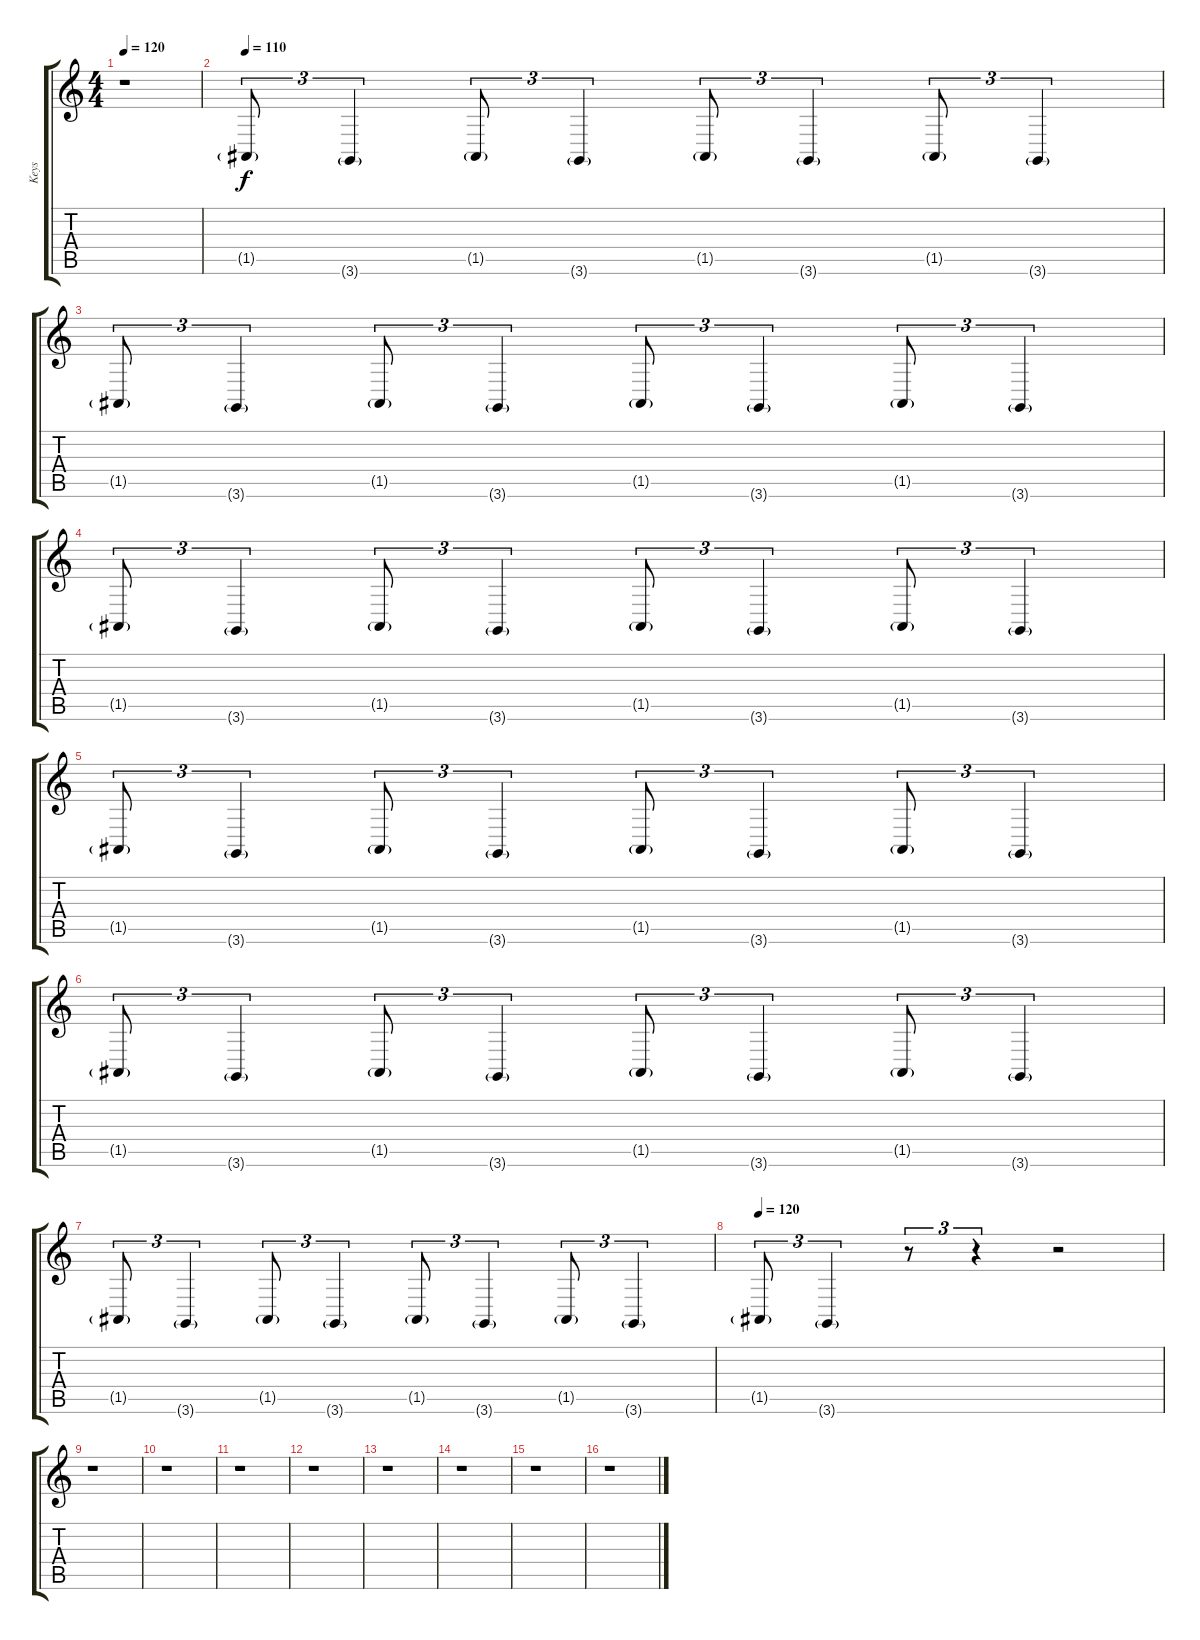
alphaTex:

\track ("Keys" "Keys") {instrument rockorgan}
\staff {score tabs}
\tuning (E4 B3 G3 D3 A2 E2) {hide}
\ts (4 4)
\tempo 120
\clef g2
\ks c
r.1{dy f instrument rockorgan} |
\tempo 110
1.5{g}.8{tu (3 2)} 3.6{g}.4{tu (3 2)} 1.5{g}.8{tu (3 2)} 3.6{g}.4{tu (3 2)} 1.5{g}.8{tu (3 2)} 3.6{g}.4{tu (3 2)} 1.5{g}.8{tu (3 2)} 3.6{g}.4{tu (3 2)} |
1.5{g}.8{tu (3 2)} 3.6{g}.4{tu (3 2)} 1.5{g}.8{tu (3 2)} 3.6{g}.4{tu (3 2)} 1.5{g}.8{tu (3 2)} 3.6{g}.4{tu (3 2)} 1.5{g}.8{tu (3 2)} 3.6{g}.4{tu (3 2)} |
1.5{g}.8{tu (3 2)} 3.6{g}.4{tu (3 2)} 1.5{g}.8{tu (3 2)} 3.6{g}.4{tu (3 2)} 1.5{g}.8{tu (3 2)} 3.6{g}.4{tu (3 2)} 1.5{g}.8{tu (3 2)} 3.6{g}.4{tu (3 2)} |
1.5{g}.8{tu (3 2)} 3.6{g}.4{tu (3 2)} 1.5{g}.8{tu (3 2)} 3.6{g}.4{tu (3 2)} 1.5{g}.8{tu (3 2)} 3.6{g}.4{tu (3 2)} 1.5{g}.8{tu (3 2)} 3.6{g}.4{tu (3 2)} |
1.5{g}.8{tu (3 2)} 3.6{g}.4{tu (3 2)} 1.5{g}.8{tu (3 2)} 3.6{g}.4{tu (3 2)} 1.5{g}.8{tu (3 2)} 3.6{g}.4{tu (3 2)} 1.5{g}.8{tu (3 2)} 3.6{g}.4{tu (3 2)} |
1.5{g}.8{tu (3 2)} 3.6{g}.4{tu (3 2)} 1.5{g}.8{tu (3 2)} 3.6{g}.4{tu (3 2)} 1.5{g}.8{tu (3 2)} 3.6{g}.4{tu (3 2)} 1.5{g}.8{tu (3 2)} 3.6{g}.4{tu (3 2)} |
\tempo 120
1.5{g}.8{tu (3 2)} 3.6{g}.4{tu (3 2)} r.8{tu (3 2)} r.4{tu (3 2)} r.2 |
r.1 |
r.1 |
r.1 |
r.1 |
r.1 |
r.1 |
r.1 |
r.1
